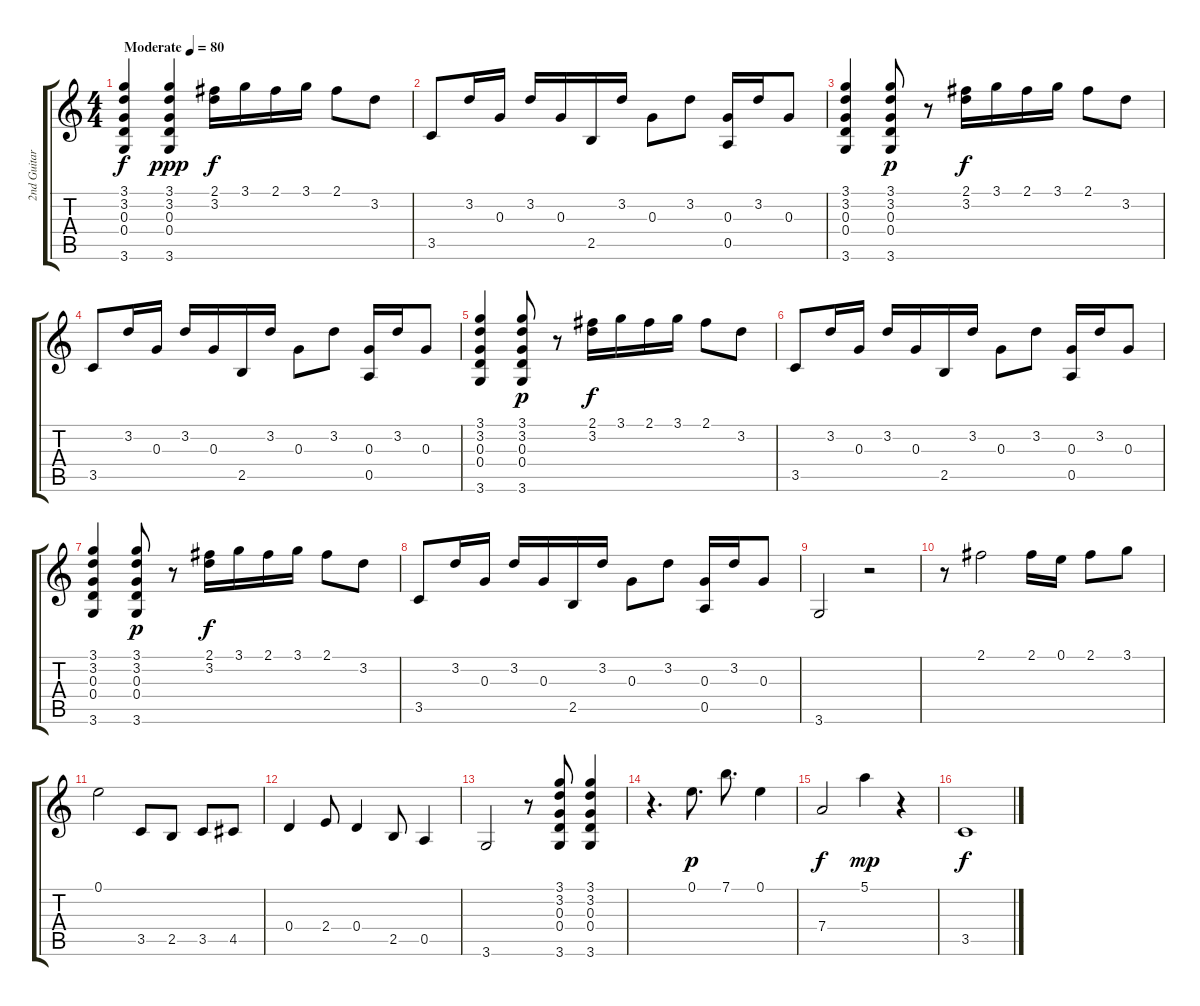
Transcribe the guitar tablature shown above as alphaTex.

\track ("2nd Guitar" "2nd Guitar") {instrument overdrivenguitar}
\staff {score tabs}
\tuning (E4 B3 G3 D3 A2 E2) {hide}
\ts (4 4)
\tempo (80 "Moderate")
\clef g2
\ks c
(3.1 3.2 0.3 0.4 3.6).4{dy f instrument overdrivenguitar} (3.1 3.2 0.3 0.4 3.6).4{dy ppp} (2.1 3.2).16{dy f} 3.1.16 2.1.16 3.1.16 2.1.8 3.2.8 |
3.5.8 3.2.16 0.3.16 3.2.16 0.3.16 2.5.16 3.2.16 0.3.8 3.2.8 (0.3 0.5).16 3.2.16 0.3.8 |
(3.1 3.2 0.3 0.4 3.6).4 (3.1 3.2 0.3 0.4 3.6).8{dy p} r.8 (2.1 3.2).16{dy f} 3.1.16 2.1.16 3.1.16 2.1.8 3.2.8 |
3.5.8 3.2.16 0.3.16 3.2.16 0.3.16 2.5.16 3.2.16 0.3.8 3.2.8 (0.3 0.5).16 3.2.16 0.3.8 |
(3.1 3.2 0.3 0.4 3.6).4 (3.1 3.2 0.3 0.4 3.6).8{dy p} r.8 (2.1 3.2).16{dy f} 3.1.16 2.1.16 3.1.16 2.1.8 3.2.8 |
3.5.8 3.2.16 0.3.16 3.2.16 0.3.16 2.5.16 3.2.16 0.3.8 3.2.8 (0.3 0.5).16 3.2.16 0.3.8 |
(3.1 3.2 0.3 0.4 3.6).4 (3.1 3.2 0.3 0.4 3.6).8{dy p} r.8 (2.1 3.2).16{dy f} 3.1.16 2.1.16 3.1.16 2.1.8 3.2.8 |
3.5.8 3.2.16 0.3.16 3.2.16 0.3.16 2.5.16 3.2.16 0.3.8 3.2.8 (0.3 0.5).16 3.2.16 0.3.8 |
3.6.2 r.2 |
r.8 2.1.2 2.1.16 0.1.16 2.1.8 3.1.8 |
0.1.2 3.5.8 2.5.8 3.5.8 4.5.8 |
0.4.4 2.4.8 0.4.4 2.5.8 0.5.4 |
3.6.2 r.8 (3.1 3.2 0.3 0.4 3.6).8 (3.1 3.2 0.3 0.4 3.6).4 |
r.4{d} 0.1.8{d dy p} 7.1.8{d} 0.1.4 |
7.4.2{dy f} 5.1.4{dy mp} r.4 |
3.5.1{dy f}
